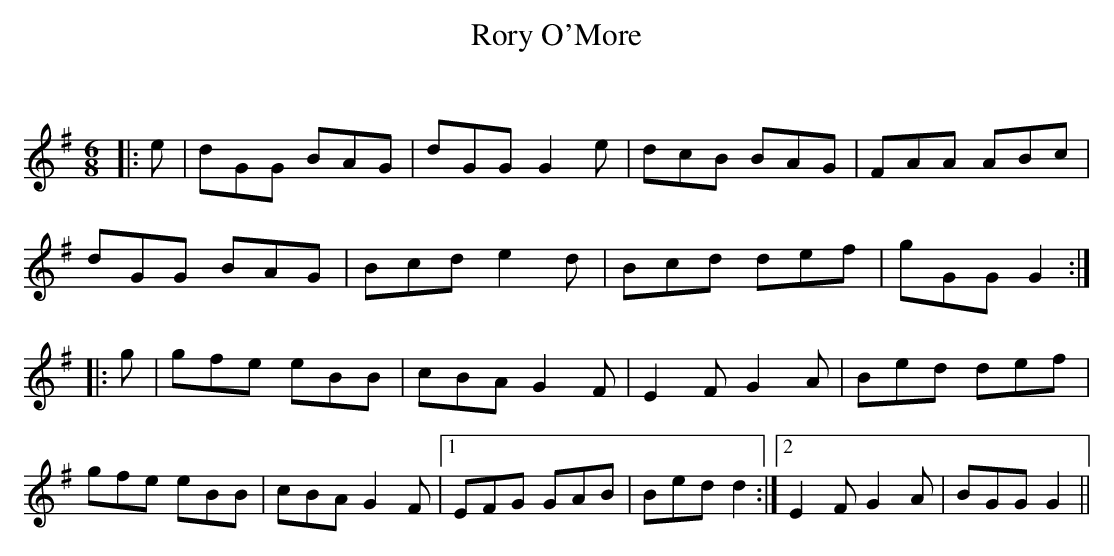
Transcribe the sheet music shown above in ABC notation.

X:1
T: Rory O'More
C:
Q:180
K:G
M:6/8
L:1/16
|:e2|d2G2G2 B2A2G2|d2G2G2 G4e2|d2c2B2 B2A2G2|F2A2A2 A2B2c2|
d2G2G2 B2A2G2|B2c2d2 e4d2|B2c2d2 d2e2f2|g2G2G2 G4:|
|:g2|g2f2e2 e2B2B2|c2B2A2 G4F2|E4F2 G4A2|B2e2d2 d2e2f2|
g2f2e2 e2B2B2|c2B2A2 G4F2|1E2F2G2 G2A2B2|B2e2d2 d4:|2E4F2 G4A2|B2G2G2 G4||
